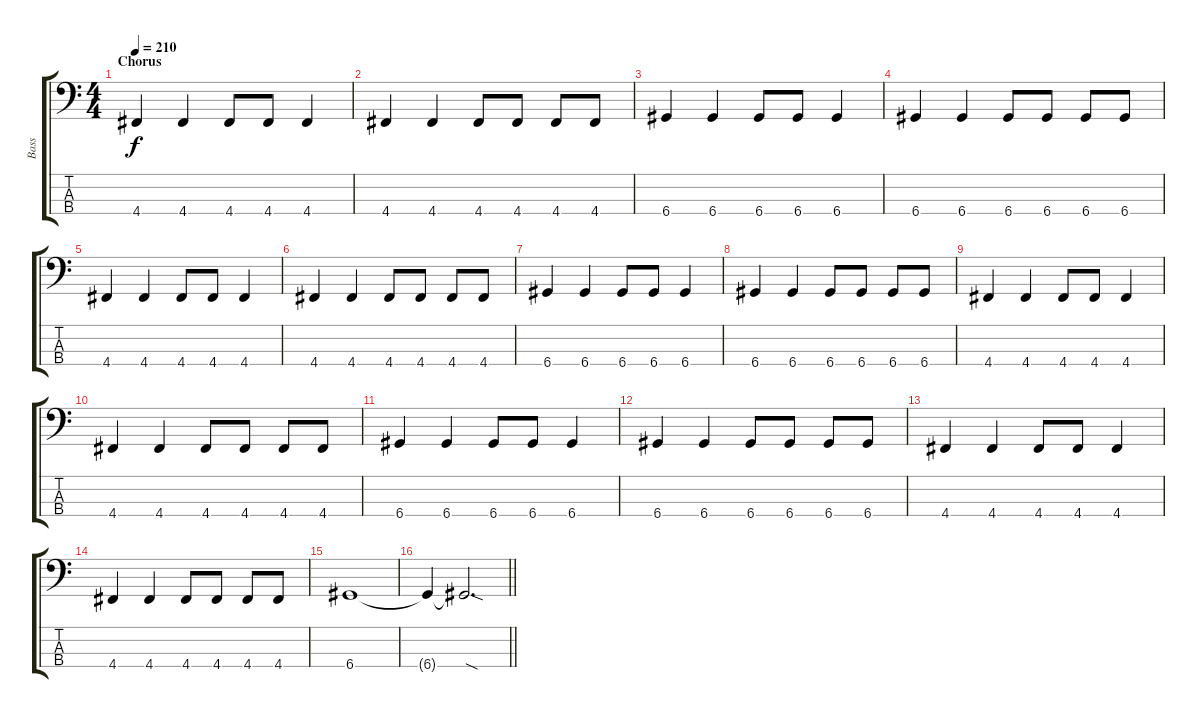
\track ("Bass" "Bass") {instrument electricbasspick}
\staff {score tabs}
\tuning (G2 D2 A1 D1) {hide}
\ts (4 4)
\section ("" "Chorus")
\tempo 210
\clef f4
\ks c
4.4.4{dy f} 4.4.4 4.4.8 4.4.8 4.4.4 |
4.4.4 4.4.4 4.4.8 4.4.8 4.4.8 4.4.8 |
6.4.4 6.4.4 6.4.8 6.4.8 6.4.4 |
6.4.4 6.4.4 6.4.8 6.4.8 6.4.8 6.4.8 |
4.4.4 4.4.4 4.4.8 4.4.8 4.4.4 |
4.4.4 4.4.4 4.4.8 4.4.8 4.4.8 4.4.8 |
6.4.4 6.4.4 6.4.8 6.4.8 6.4.4 |
6.4.4 6.4.4 6.4.8 6.4.8 6.4.8 6.4.8 |
4.4.4 4.4.4 4.4.8 4.4.8 4.4.4 |
4.4.4 4.4.4 4.4.8 4.4.8 4.4.8 4.4.8 |
6.4.4 6.4.4 6.4.8 6.4.8 6.4.4 |
6.4.4 6.4.4 6.4.8 6.4.8 6.4.8 6.4.8 |
4.4.4 4.4.4 4.4.8 4.4.8 4.4.4 |
4.4.4 4.4.4 4.4.8 4.4.8 4.4.8 4.4.8 |
6.4.1 |
\barLineRight lightlight
6.4{t}.4 6.4{sod t}.2{d}
